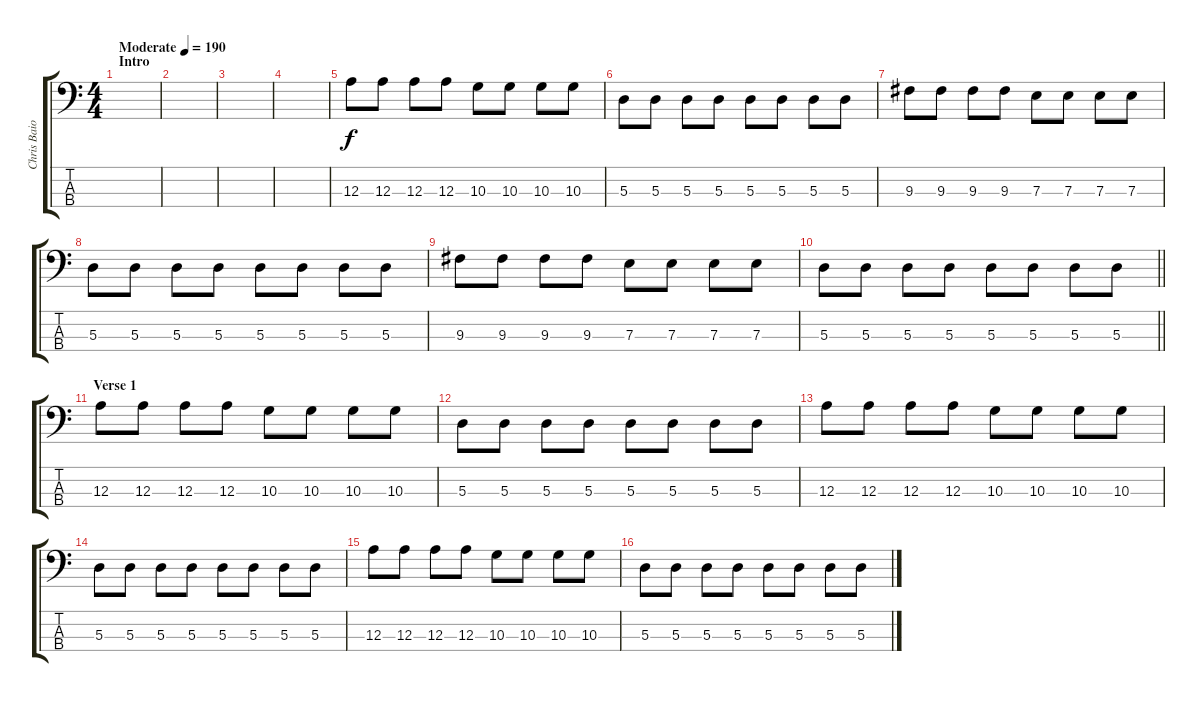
\track ("Chris Baio - Bass Guitar" "Chris Baio") {instrument electricbassfinger}
\staff {score tabs}
\tuning (G2 D2 A1 E1) {hide}
\ts (4 4)
\section ("" "Intro")
\tempo (190 "Moderate")
\clef f4
\ks c
|
|
|
|
12.3.8 12.3.8 12.3.8 12.3.8 10.3.8 10.3.8 10.3.8 10.3.8 |
5.3.8 5.3.8 5.3.8 5.3.8 5.3.8 5.3.8 5.3.8 5.3.8 |
9.3.8 9.3.8 9.3.8 9.3.8 7.3.8 7.3.8 7.3.8 7.3.8 |
5.3.8 5.3.8 5.3.8 5.3.8 5.3.8 5.3.8 5.3.8 5.3.8 |
9.3.8 9.3.8 9.3.8 9.3.8 7.3.8 7.3.8 7.3.8 7.3.8 |
\barLineRight lightlight
5.3.8 5.3.8 5.3.8 5.3.8 5.3.8 5.3.8 5.3.8 5.3.8 |
\section ("" "Verse 1")
12.3.8 12.3.8 12.3.8 12.3.8 10.3.8 10.3.8 10.3.8 10.3.8 |
5.3.8 5.3.8 5.3.8 5.3.8 5.3.8 5.3.8 5.3.8 5.3.8 |
12.3.8 12.3.8 12.3.8 12.3.8 10.3.8 10.3.8 10.3.8 10.3.8 |
5.3.8 5.3.8 5.3.8 5.3.8 5.3.8 5.3.8 5.3.8 5.3.8 |
12.3.8 12.3.8 12.3.8 12.3.8 10.3.8 10.3.8 10.3.8 10.3.8 |
5.3.8 5.3.8 5.3.8 5.3.8 5.3.8 5.3.8 5.3.8 5.3.8
